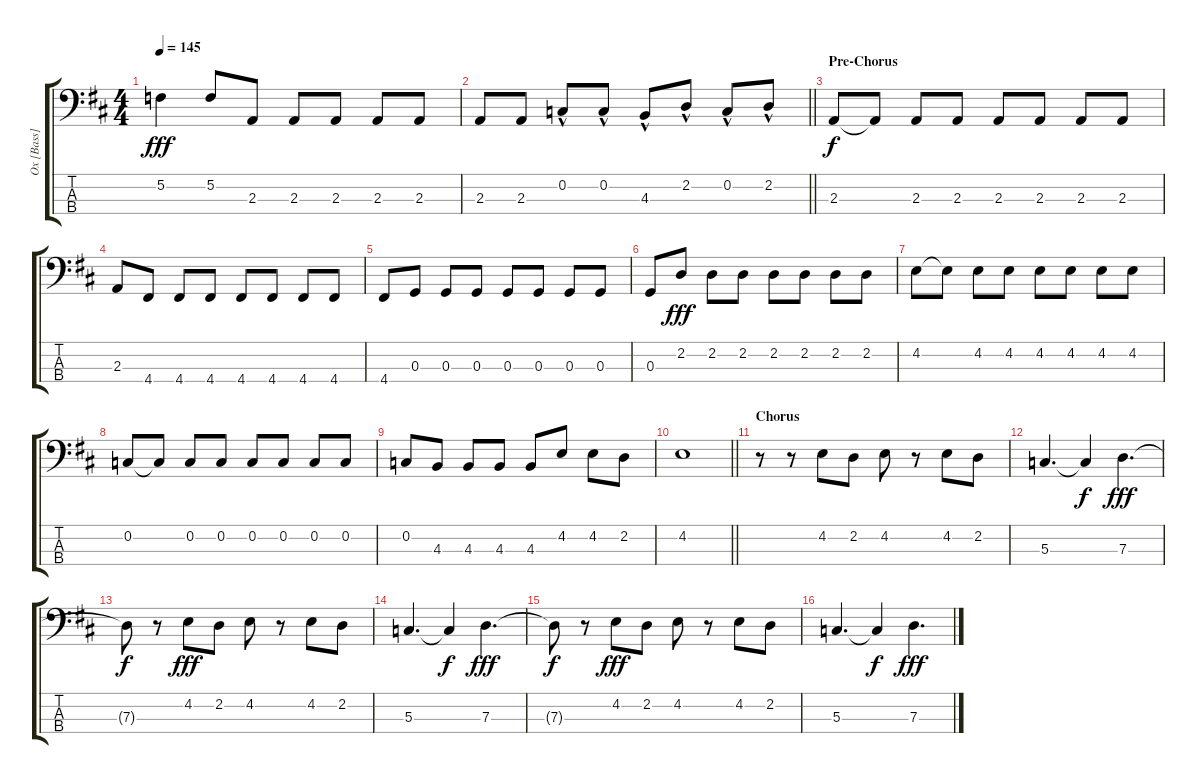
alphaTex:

\track ("Ox [Bass]" "Ox [Bass]") {instrument electricbasspick}
\staff {score tabs}
\tuning (F2 C2 G1 D1) {hide}
\ts (4 4)
\tempo 145
\clef f4
\ks d
5.2.4{dy fff} 5.2.8 2.3.8 2.3.8 2.3.8 2.3.8 2.3.8 |
\barLineRight lightlight
2.3.8 2.3.8 0.2{hac}.8 0.2{hac}.8 4.3{hac}.8 2.2{hac}.8 0.2{hac}.8 2.2{hac}.8 |
\section ("" "Pre-Chorus")
2.3.8{dy f} 2.3{t}.8 2.3.8 2.3.8 2.3.8 2.3.8 2.3.8 2.3.8 |
2.3.8 4.4.8 4.4.8 4.4.8 4.4.8 4.4.8 4.4.8 4.4.8 |
4.4.8 0.3.8 0.3.8 0.3.8 0.3.8 0.3.8 0.3.8 0.3.8 |
0.3.8 2.2.8{dy fff} 2.2.8 2.2.8 2.2.8 2.2.8 2.2.8 2.2.8 |
4.2.8 4.2{t}.8 4.2.8 4.2.8 4.2.8 4.2.8 4.2.8 4.2.8 |
0.2.8 0.2{t}.8 0.2.8 0.2.8 0.2.8 0.2.8 0.2.8 0.2.8 |
0.2.8 4.3.8 4.3.8 4.3.8 4.3.8 4.2.8 4.2.8 2.2.8 |
\barLineRight lightlight
4.2.1 |
\section ("" "Chorus")
r.8 r.8 4.2.8 2.2.8 4.2.8 r.8 4.2.8 2.2.8 |
5.3.4{d} 5.3{t}.4{dy f} 7.3.4{d dy fff} |
7.3{t}.8{dy f} r.8 4.2.8{dy fff} 2.2.8 4.2.8 r.8 4.2.8 2.2.8 |
5.3.4{d} 5.3{t}.4{dy f} 7.3.4{d dy fff} |
7.3{t}.8{dy f} r.8 4.2.8{dy fff} 2.2.8 4.2.8 r.8 4.2.8 2.2.8 |
5.3.4{d} 5.3{t}.4{dy f} 7.3.4{d dy fff}
